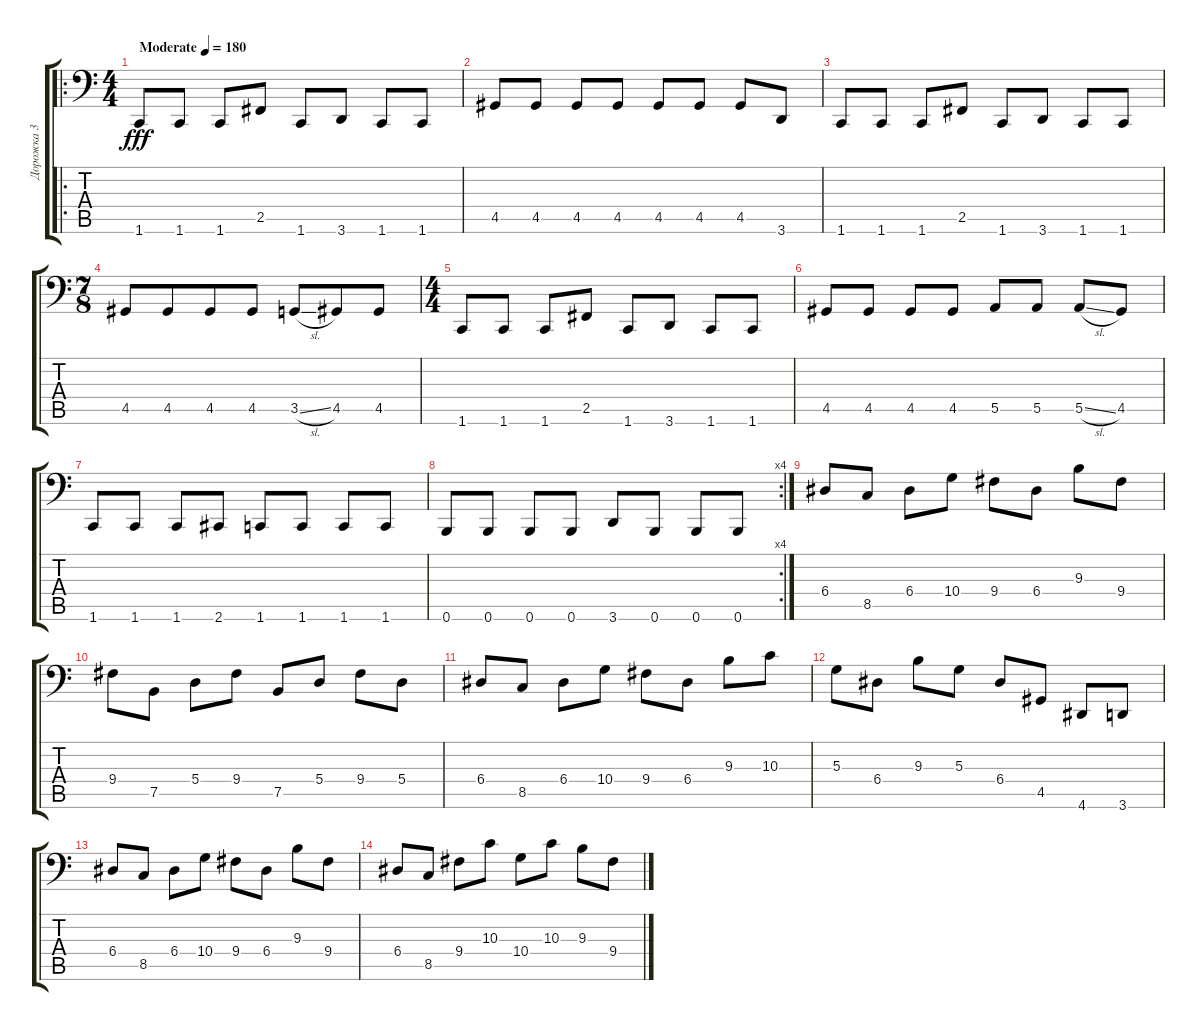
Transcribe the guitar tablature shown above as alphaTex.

\track ("Дорожка 3" "Дорожка 3") {instrument slapbass2}
\staff {score tabs}
\tuning (B2 Gb2 D2 A1 E1 B0) {hide}
\ro
\ts (4 4)
\tempo (180 "Moderate")
\clef f4
\ks c
1.6.8{dy fff instrument slapbass2} 1.6.8 1.6.8 2.5.8 1.6.8 3.6.8 1.6.8 1.6.8 |
4.5.8 4.5.8 4.5.8 4.5.8 4.5.8 4.5.8 4.5.8 3.6.8 |
1.6.8 1.6.8 1.6.8 2.5.8 1.6.8 3.6.8 1.6.8 1.6.8 |
\ts (7 8)
4.5.8 4.5.8 4.5.8 4.5.8 3.5{sl}.8 4.5.8 4.5.8 |
\ts (4 4)
1.6.8 1.6.8 1.6.8 2.5.8 1.6.8 3.6.8 1.6.8 1.6.8 |
4.5.8 4.5.8 4.5.8 4.5.8 5.5.8 5.5.8 5.5{sl}.8 4.5.8 |
1.6.8 1.6.8 1.6.8 2.6.8 1.6.8 1.6.8 1.6.8 1.6.8 |
\rc 4
0.6.8 0.6.8 0.6.8 0.6.8 3.6.8 0.6.8 0.6.8 0.6.8 |
6.4.8 8.5.8 6.4.8 10.4.8 9.4.8 6.4.8 9.3.8 9.4.8 |
9.4.8 7.5.8 5.4.8 9.4.8 7.5.8 5.4.8 9.4.8 5.4.8 |
6.4.8 8.5.8 6.4.8 10.4.8 9.4.8 6.4.8 9.3.8 10.3.8 |
5.3.8 6.4.8 9.3.8 5.3.8 6.4.8 4.5.8 4.6.8 3.6.8 |
6.4.8 8.5.8 6.4.8 10.4.8 9.4.8 6.4.8 9.3.8 9.4.8 |
6.4.8 8.5.8 9.4.8 10.3.8 10.4.8 10.3.8 9.3.8 9.4.8
